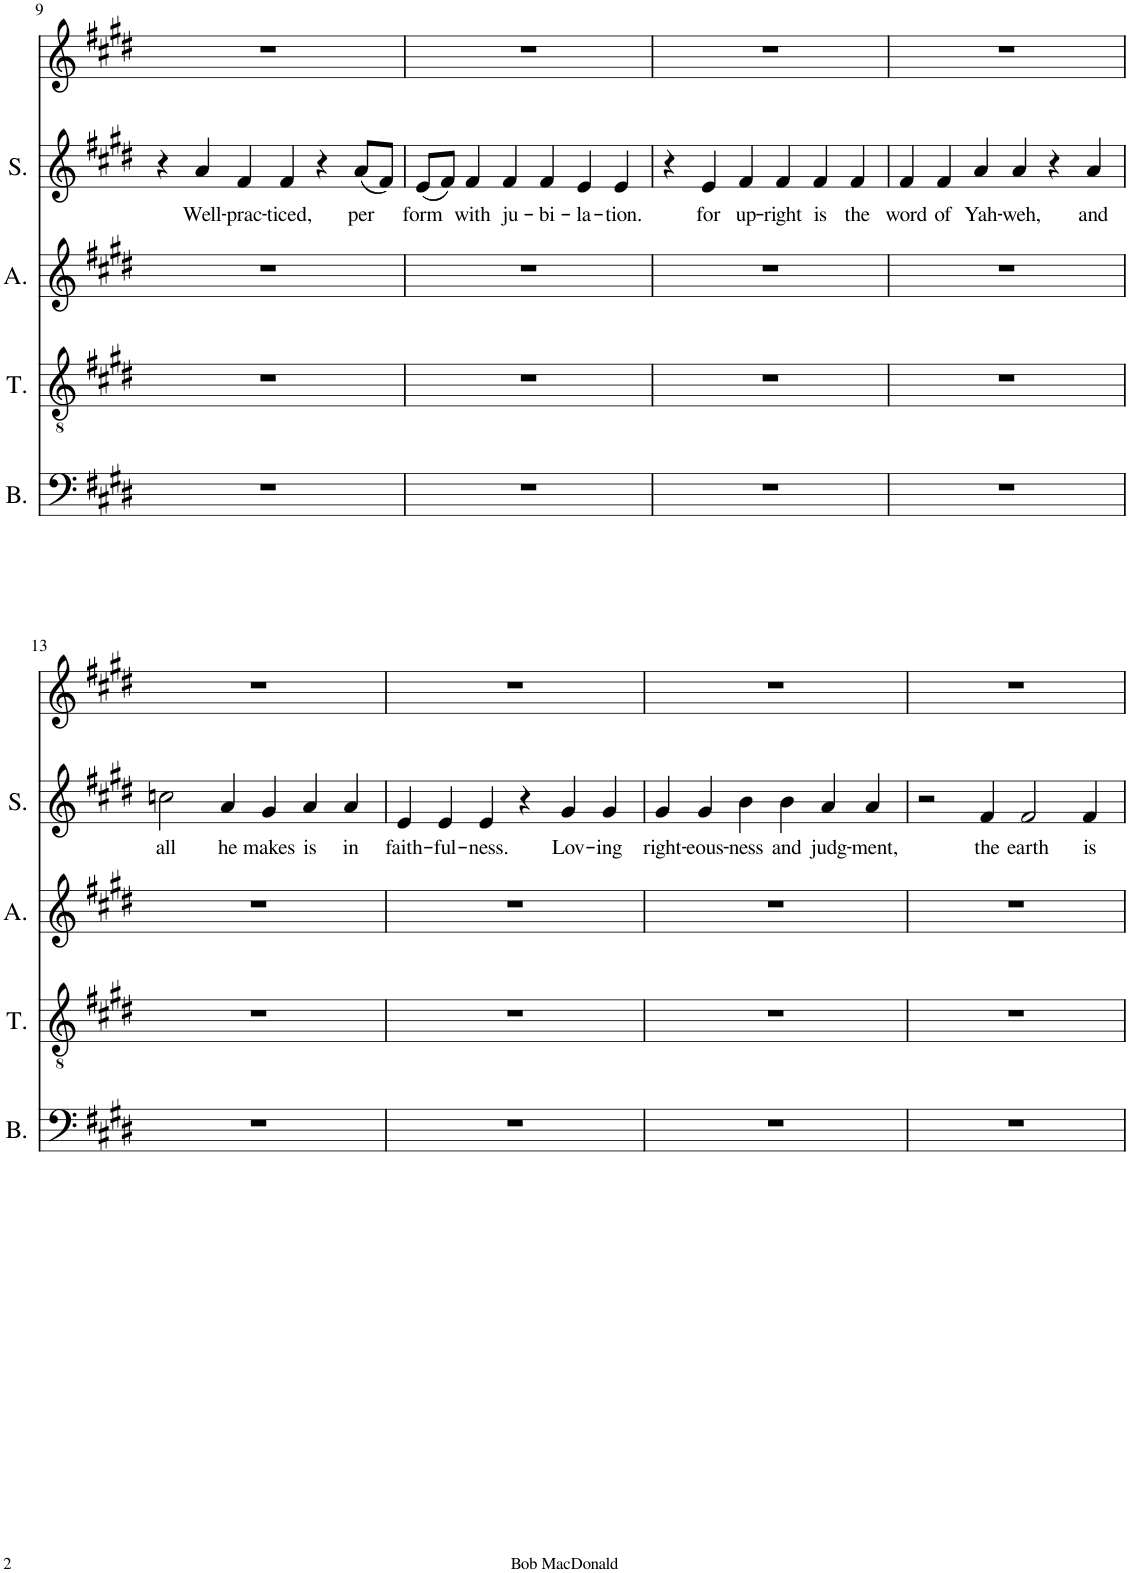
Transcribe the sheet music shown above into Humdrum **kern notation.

**kern	**kern	**kern	**kern	**text	**kern
*part5	*part4	*part3	*part2	*part2	*part1
*staff5	*staff4	*staff3	*staff2	*staff2	*staff1
*I"Bass	*I"Tenor	*I"Alto	*I"Soprano	*	*I"Piano
*I'B.	*I'T.	*I'A.	*I'S.	*	*I'Pno
!!LO:PB:g=z
*clefF4	*clefGv2	*clefG2	*clefG2	*	*clefG2
*k[f#c#g#d#]	*k[f#c#g#d#]	*k[f#c#g#d#]	*k[f#c#g#d#]	*	*k[f#c#g#d#]
*E:	*E:	*E:	*E:	*	*E:
*M3/2	*M3/2	*M3/2	*M3/2	*	*M3/2
=9	=9	=9	=9	=9	=9
1.r	1.r	1.r	4r	.	1.r
!	!	!	!	!LO:LY:b	!
.	.	.	4a/	Well-	.
!	!	!	!	!LO:LY:b	!
.	.	.	4f#/	-prac-	.
!	!	!	!	!LO:LY:b	!
.	.	.	4f#/	-ticed,	.
.	.	.	4r	.	.
!	!	!	!	!LO:LY:b	!
.	.	.	(8a/L	per	.
.	.	.	8f#/J)	.	.
=10	=10	=10	=10	=10	=10
!	!	!	!	!LO:LY:b	!
1.r	1.r	1.r	(8e/L	form	1.r
.	.	.	8f#/J)	.	.
!	!	!	!	!LO:LY:b	!
.	.	.	4f#/	with	.
!	!	!	!	!LO:LY:b	!
.	.	.	4f#/	ju-	.
!	!	!	!	!LO:LY:b	!
.	.	.	4f#/	-bi-	.
!	!	!	!	!LO:LY:b	!
.	.	.	4e/	-la-	.
!	!	!	!	!LO:LY:b	!
.	.	.	4e/	-tion.	.
=11	=11	=11	=11	=11	=11
1.r	1.r	1.r	4r	.	1.r
!	!	!	!	!LO:LY:b	!
.	.	.	4e/	for	.
!	!	!	!	!LO:LY:b	!
.	.	.	4f#/	up-	.
!	!	!	!	!LO:LY:b	!
.	.	.	4f#/	-right	.
!	!	!	!	!LO:LY:b	!
.	.	.	4f#/	is	.
!	!	!	!	!LO:LY:b	!
.	.	.	4f#/	the	.
=12	=12	=12	=12	=12	=12
!	!	!	!	!LO:LY:b	!
1.r	1.r	1.r	4f#/	word	1.r
!	!	!	!	!LO:LY:b	!
.	.	.	4f#/	of	.
!	!	!	!	!LO:LY:b	!
.	.	.	4a/	Yah-	.
!	!	!	!	!LO:LY:b	!
.	.	.	4a/	-weh,	.
.	.	.	4r	.	.
!	!	!	!	!LO:LY:b	!
.	.	.	4a/	-and	.
!!LO:LB:g=z
=13	=13	=13	=13	=13	=13
!	!	!	!	!LO:LY:b	!
1.r	1.r	1.r	2ccn\	all	1.r
!	!	!	!	!LO:LY:b	!
.	.	.	4a/	he	.
!	!	!	!	!LO:LY:b	!
.	.	.	4g#/	makes	.
!	!	!	!	!LO:LY:b	!
.	.	.	4a/	is	.
!	!	!	!	!LO:LY:b	!
.	.	.	4a/	in	.
=14	=14	=14	=14	=14	=14
!	!	!	!	!LO:LY:b	!
1.r	1.r	1.r	4e/	faith-	1.r
!	!	!	!	!LO:LY:b	!
.	.	.	4e/	-ful-	.
!	!	!	!	!LO:LY:b	!
.	.	.	4e/	-ness.	.
.	.	.	4r	.	.
!	!	!	!	!LO:LY:b	!
.	.	.	4g#/	Lov-	.
!	!	!	!	!LO:LY:b	!
.	.	.	4g#/	-ing	.
=15	=15	=15	=15	=15	=15
!	!	!	!	!LO:LY:b	!
1.r	1.r	1.r	4g#/	right-	1.r
!	!	!	!	!LO:LY:b	!
.	.	.	4g#/	-eous-	.
!	!	!	!	!LO:LY:b	!
.	.	.	4b\	-ness	.
!	!	!	!	!LO:LY:b	!
.	.	.	4b\	and	.
!	!	!	!	!LO:LY:b	!
.	.	.	4a/	judg-	.
!	!	!	!	!LO:LY:b	!
.	.	.	4a/	-ment,	.
=16	=16	=16	=16	=16	=16
1.r	1.r	1.r	2r	.	1.r
!	!	!	!	!LO:LY:b	!
.	.	.	4f#/	the	.
!	!	!	!	!LO:LY:b	!
.	.	.	2f#/	earth	.
!	!	!	!	!LO:LY:b	!
.	.	.	4f#/	is	.
=	=	=	=	=	=
*-	*-	*-	*-	*-	*-
